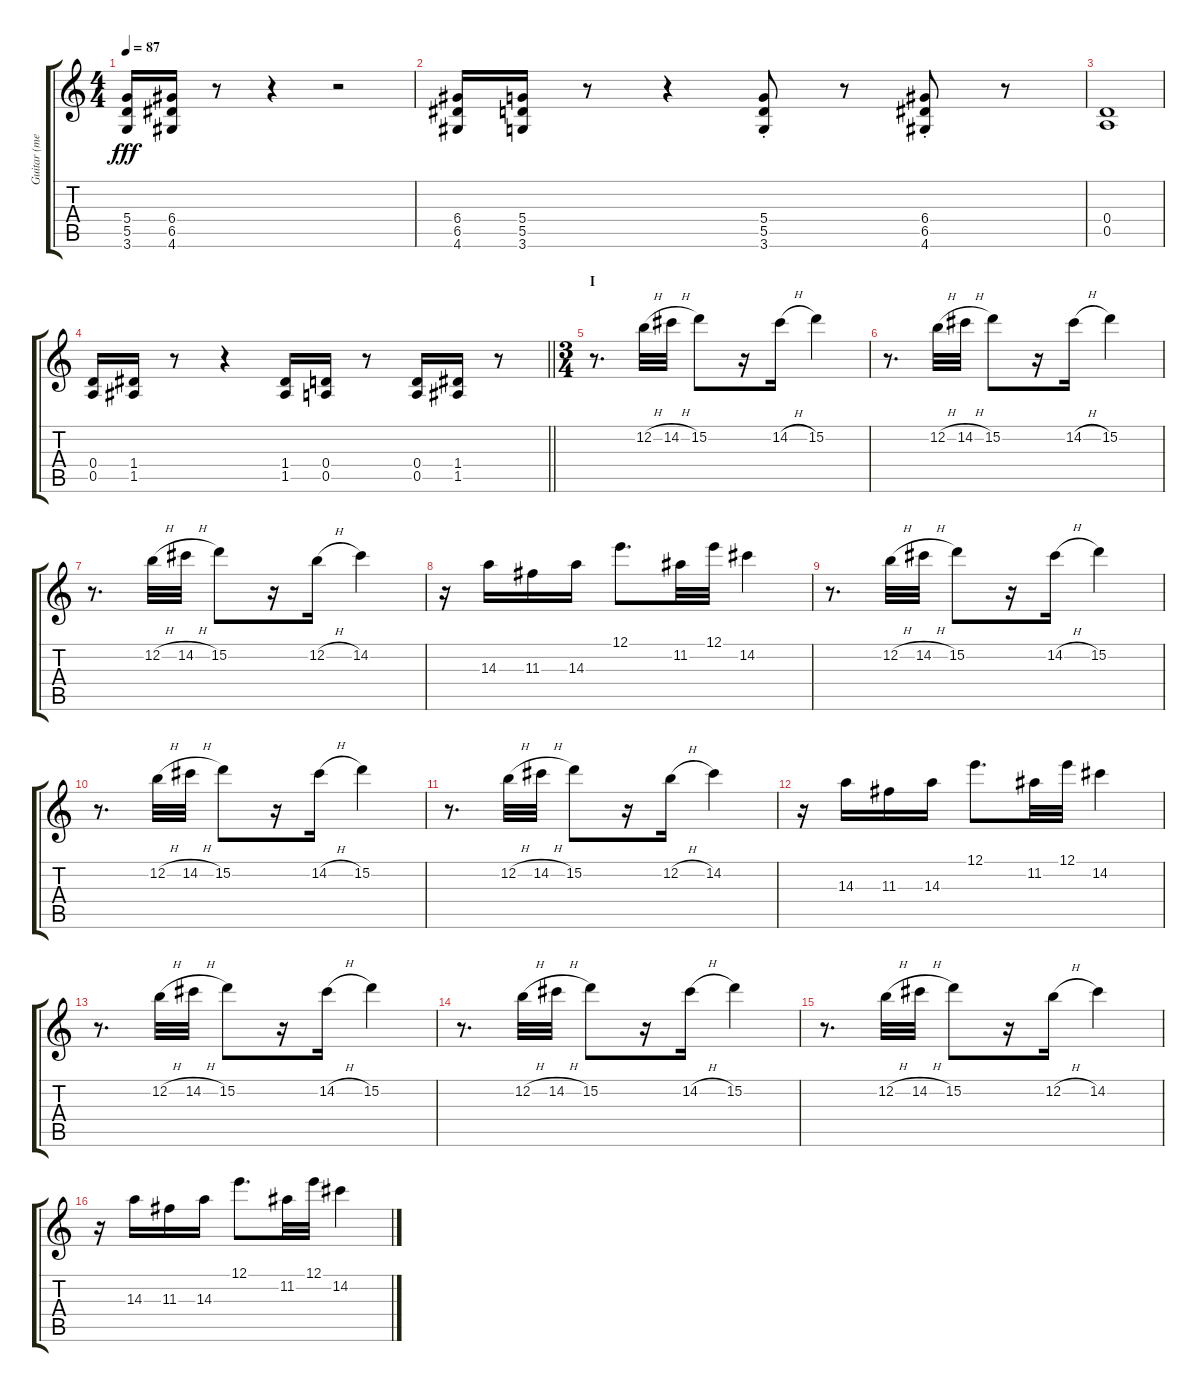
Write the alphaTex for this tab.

\track ("Guitar (melody arrangement)" "Guitar (me") {instrument distortionguitar}
\staff {score tabs}
\tuning (E4 B3 G3 D3 A2 E2) {hide}
\ts (4 4)
\tempo 87
\clef g2
\ks c
(5.4 5.5 3.6).16{dy fff} (6.4 6.5 4.6).16 r.8 r.4 r.2 |
(6.4 6.5 4.6).16 (5.4 5.5 3.6).16 r.8 r.4 (5.4{st} 5.5{st} 3.6{st}).8 r.8 (6.4{st} 6.5{st} 4.6{st}).8 r.8 |
(0.4 0.5).1 |
\barLineRight lightlight
(0.4 0.5).16 (1.4 1.5).16 r.8 r.4 (1.4 1.5).16 (0.4 0.5).16 r.8 (0.4 0.5).16 (1.4 1.5).16 r.8 |
\ts (3 4)
\section ("" "I")
r.8{d} 12.2{h}.32 14.2{h}.32 15.2.8 r.16 14.2{h}.16 15.2.4 |
r.8{d} 12.2{h}.32 14.2{h}.32 15.2.8 r.16 14.2{h}.16 15.2.4 |
r.8{d} 12.2{h}.32 14.2{h}.32 15.2.8 r.16 12.2{h}.16 14.2.4 |
r.16 14.3.16 11.3.16 14.3.16 12.1.8{d} 11.2.32 12.1.32 14.2.4 |
r.8{d} 12.2{h}.32 14.2{h}.32 15.2.8 r.16 14.2{h}.16 15.2.4 |
r.8{d} 12.2{h}.32 14.2{h}.32 15.2.8 r.16 14.2{h}.16 15.2.4 |
r.8{d} 12.2{h}.32 14.2{h}.32 15.2.8 r.16 12.2{h}.16 14.2.4 |
r.16 14.3.16 11.3.16 14.3.16 12.1.8{d} 11.2.32 12.1.32 14.2.4 |
r.8{d} 12.2{h}.32 14.2{h}.32 15.2.8 r.16 14.2{h}.16 15.2.4 |
r.8{d} 12.2{h}.32 14.2{h}.32 15.2.8 r.16 14.2{h}.16 15.2.4 |
r.8{d} 12.2{h}.32 14.2{h}.32 15.2.8 r.16 12.2{h}.16 14.2.4 |
r.16 14.3.16 11.3.16 14.3.16 12.1.8{d} 11.2.32 12.1.32 14.2.4
